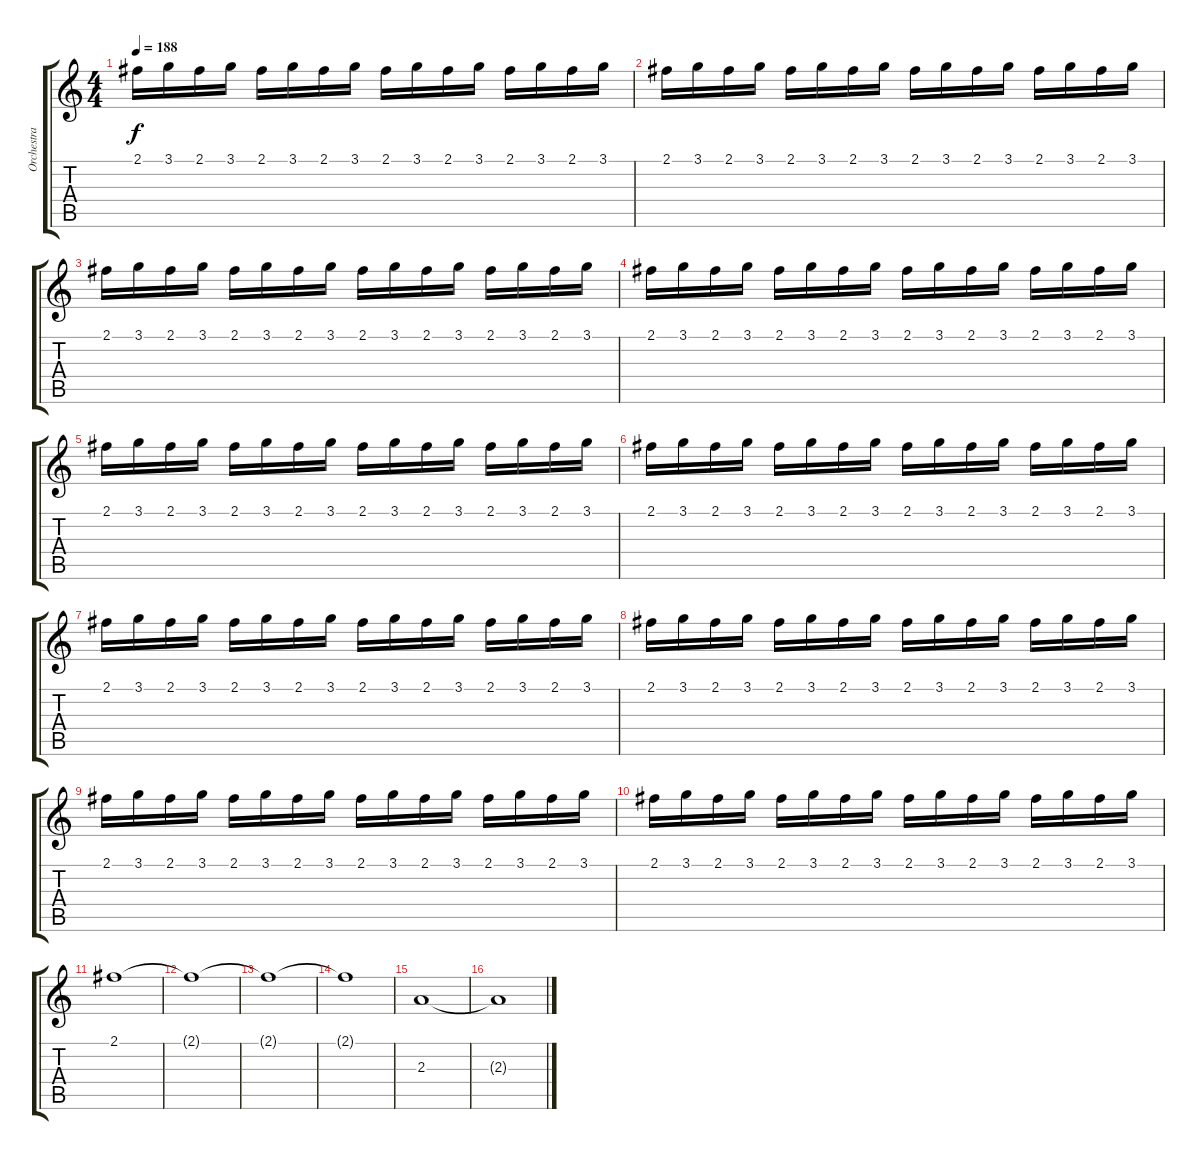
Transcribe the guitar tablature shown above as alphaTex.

\track ("Orchestra" "Orchestra") {instrument acousticguitarnylon}
\staff {score tabs}
\tuning (E4 B3 G3 D3 A2 E2) {hide}
\ts (4 4)
\tempo 188
\clef g2
\ks c
2.1.16{dy f} 3.1.16 2.1.16 3.1.16 2.1.16 3.1.16 2.1.16 3.1.16 2.1.16 3.1.16 2.1.16 3.1.16 2.1.16 3.1.16 2.1.16 3.1.16 |
2.1.16 3.1.16 2.1.16 3.1.16 2.1.16 3.1.16 2.1.16 3.1.16 2.1.16 3.1.16 2.1.16 3.1.16 2.1.16 3.1.16 2.1.16 3.1.16 |
2.1.16 3.1.16 2.1.16 3.1.16 2.1.16 3.1.16 2.1.16 3.1.16 2.1.16 3.1.16 2.1.16 3.1.16 2.1.16 3.1.16 2.1.16 3.1.16 |
2.1.16 3.1.16 2.1.16 3.1.16 2.1.16 3.1.16 2.1.16 3.1.16 2.1.16 3.1.16 2.1.16 3.1.16 2.1.16 3.1.16 2.1.16 3.1.16 |
2.1.16 3.1.16 2.1.16 3.1.16 2.1.16 3.1.16 2.1.16 3.1.16 2.1.16 3.1.16 2.1.16 3.1.16 2.1.16 3.1.16 2.1.16 3.1.16 |
2.1.16 3.1.16 2.1.16 3.1.16 2.1.16 3.1.16 2.1.16 3.1.16 2.1.16 3.1.16 2.1.16 3.1.16 2.1.16 3.1.16 2.1.16 3.1.16 |
2.1.16 3.1.16 2.1.16 3.1.16 2.1.16 3.1.16 2.1.16 3.1.16 2.1.16 3.1.16 2.1.16 3.1.16 2.1.16 3.1.16 2.1.16 3.1.16 |
2.1.16 3.1.16 2.1.16 3.1.16 2.1.16 3.1.16 2.1.16 3.1.16 2.1.16 3.1.16 2.1.16 3.1.16 2.1.16 3.1.16 2.1.16 3.1.16 |
2.1.16 3.1.16 2.1.16 3.1.16 2.1.16 3.1.16 2.1.16 3.1.16 2.1.16 3.1.16 2.1.16 3.1.16 2.1.16 3.1.16 2.1.16 3.1.16 |
2.1.16{volume 9} 3.1.16 2.1.16 3.1.16 2.1.16 3.1.16 2.1.16 3.1.16 2.1.16 3.1.16 2.1.16 3.1.16 2.1.16 3.1.16 2.1.16 3.1.16 |
2.1.1 |
2.1{t}.1 |
2.1{t}.1 |
2.1{t}.1 |
2.3.1 |
2.3{t}.1
